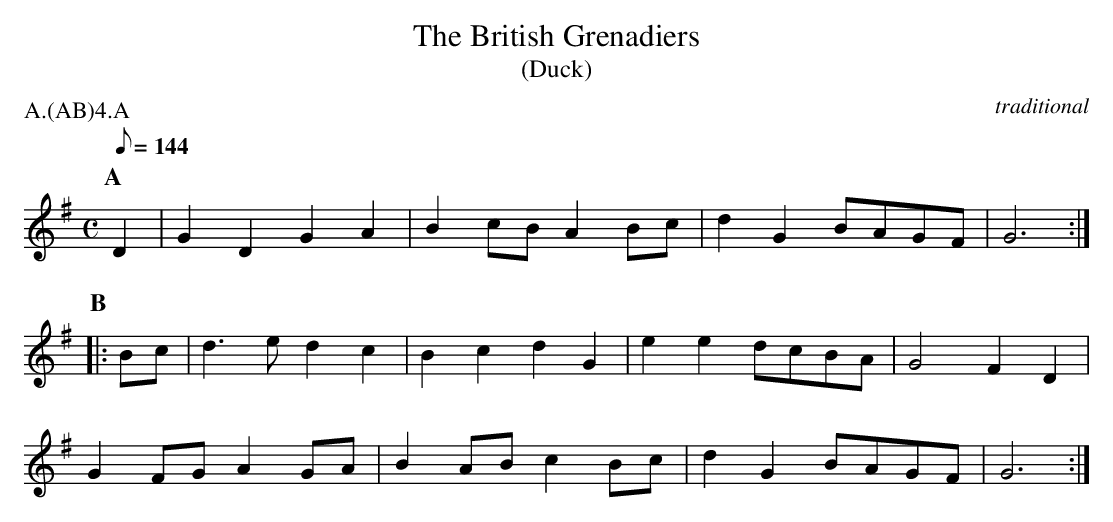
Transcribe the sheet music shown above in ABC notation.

X:1
T:The British Grenadiers
T:(Duck)
M:C
L:1/8
C:traditional
Q:144
P:A.(AB)4.A
K:G major
V:1    clef=treble
P:A
D2 | G2 D2 G2 A2 | B2 cB A2 Bc | d2 G2 BAGF | G6 :|
P:B
|: Bc | d3 e d2 c2 | B2 c2 d2 G2 | e2 e2 dcBA | G4 F2 D2 |
G2 FG A2 GA | B2 AB c2 Bc | d2 G2 BAGF | G6 :|
